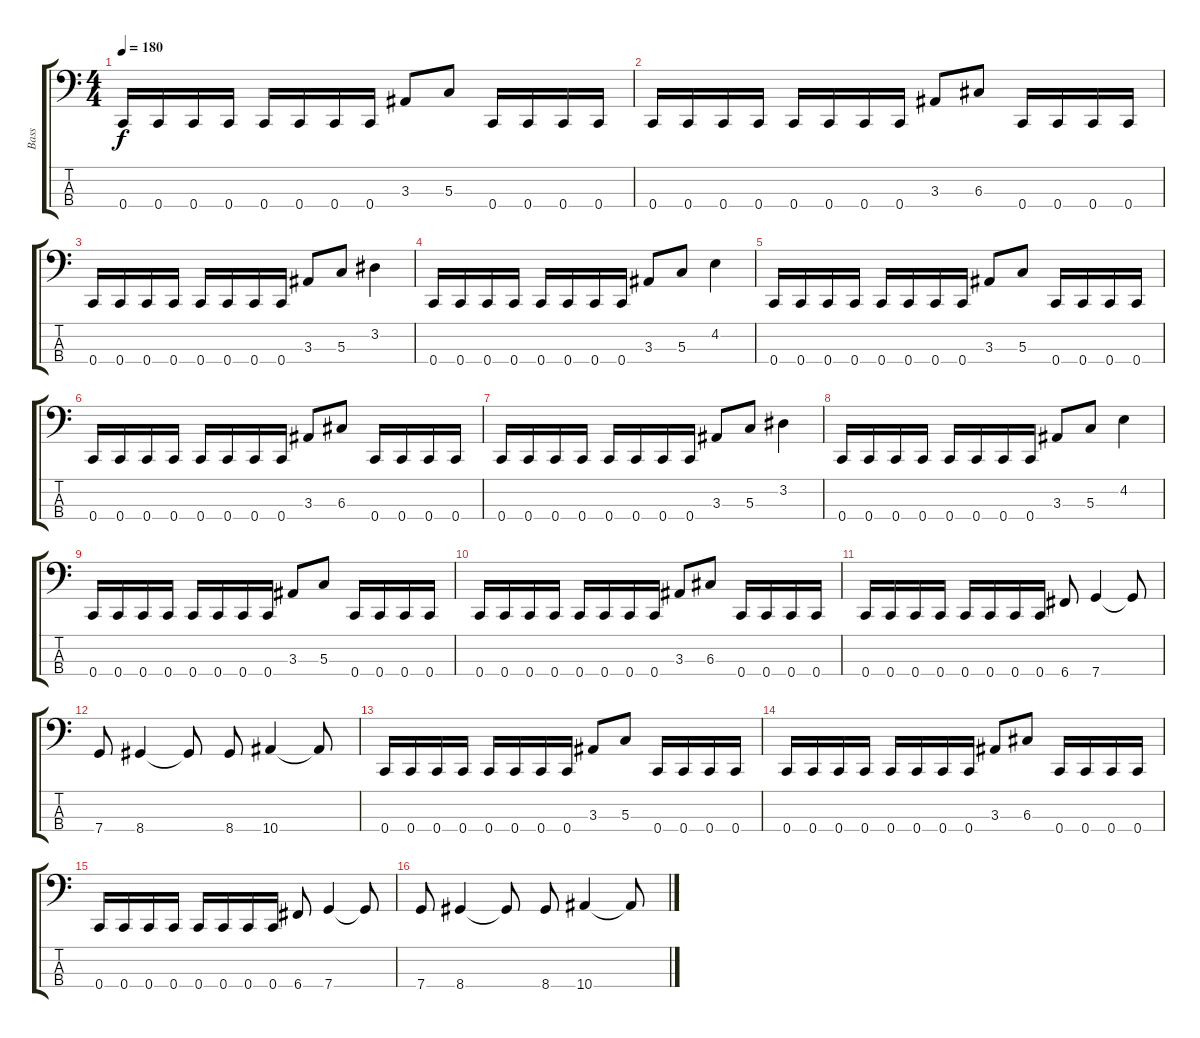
\track ("Bass" "Bass") {instrument electricbassfinger}
\staff {score tabs}
\tuning (F2 C2 G1 C1) {hide}
\ts (4 4)
\tempo 180
\clef f4
\ks c
0.4.16{dy f} 0.4.16 0.4.16 0.4.16 0.4.16 0.4.16 0.4.16 0.4.16 3.3.8 5.3.8 0.4.16 0.4.16 0.4.16 0.4.16 |
0.4.16 0.4.16 0.4.16 0.4.16 0.4.16 0.4.16 0.4.16 0.4.16 3.3.8 6.3.8 0.4.16 0.4.16 0.4.16 0.4.16 |
0.4.16 0.4.16 0.4.16 0.4.16 0.4.16 0.4.16 0.4.16 0.4.16 3.3.8 5.3.8 3.2.4 |
0.4.16 0.4.16 0.4.16 0.4.16 0.4.16 0.4.16 0.4.16 0.4.16 3.3.8 5.3.8 4.2.4 |
0.4.16 0.4.16 0.4.16 0.4.16 0.4.16 0.4.16 0.4.16 0.4.16 3.3.8 5.3.8 0.4.16 0.4.16 0.4.16 0.4.16 |
0.4.16 0.4.16 0.4.16 0.4.16 0.4.16 0.4.16 0.4.16 0.4.16 3.3.8 6.3.8 0.4.16 0.4.16 0.4.16 0.4.16 |
0.4.16 0.4.16 0.4.16 0.4.16 0.4.16 0.4.16 0.4.16 0.4.16 3.3.8 5.3.8 3.2.4 |
0.4.16 0.4.16 0.4.16 0.4.16 0.4.16 0.4.16 0.4.16 0.4.16 3.3.8 5.3.8 4.2.4 |
0.4.16 0.4.16 0.4.16 0.4.16 0.4.16 0.4.16 0.4.16 0.4.16 3.3.8 5.3.8 0.4.16 0.4.16 0.4.16 0.4.16 |
0.4.16 0.4.16 0.4.16 0.4.16 0.4.16 0.4.16 0.4.16 0.4.16 3.3.8 6.3.8 0.4.16 0.4.16 0.4.16 0.4.16 |
0.4.16 0.4.16 0.4.16 0.4.16 0.4.16 0.4.16 0.4.16 0.4.16 6.4.8 7.4.4 7.4{t}.8 |
7.4.8 8.4.4 8.4{t}.8 8.4.8 10.4.4 10.4{t}.8 |
0.4.16 0.4.16 0.4.16 0.4.16 0.4.16 0.4.16 0.4.16 0.4.16 3.3.8 5.3.8 0.4.16 0.4.16 0.4.16 0.4.16 |
0.4.16 0.4.16 0.4.16 0.4.16 0.4.16 0.4.16 0.4.16 0.4.16 3.3.8 6.3.8 0.4.16 0.4.16 0.4.16 0.4.16 |
0.4.16 0.4.16 0.4.16 0.4.16 0.4.16 0.4.16 0.4.16 0.4.16 6.4.8 7.4.4 7.4{t}.8 |
7.4.8 8.4.4 8.4{t}.8 8.4.8 10.4.4 10.4{t}.8
